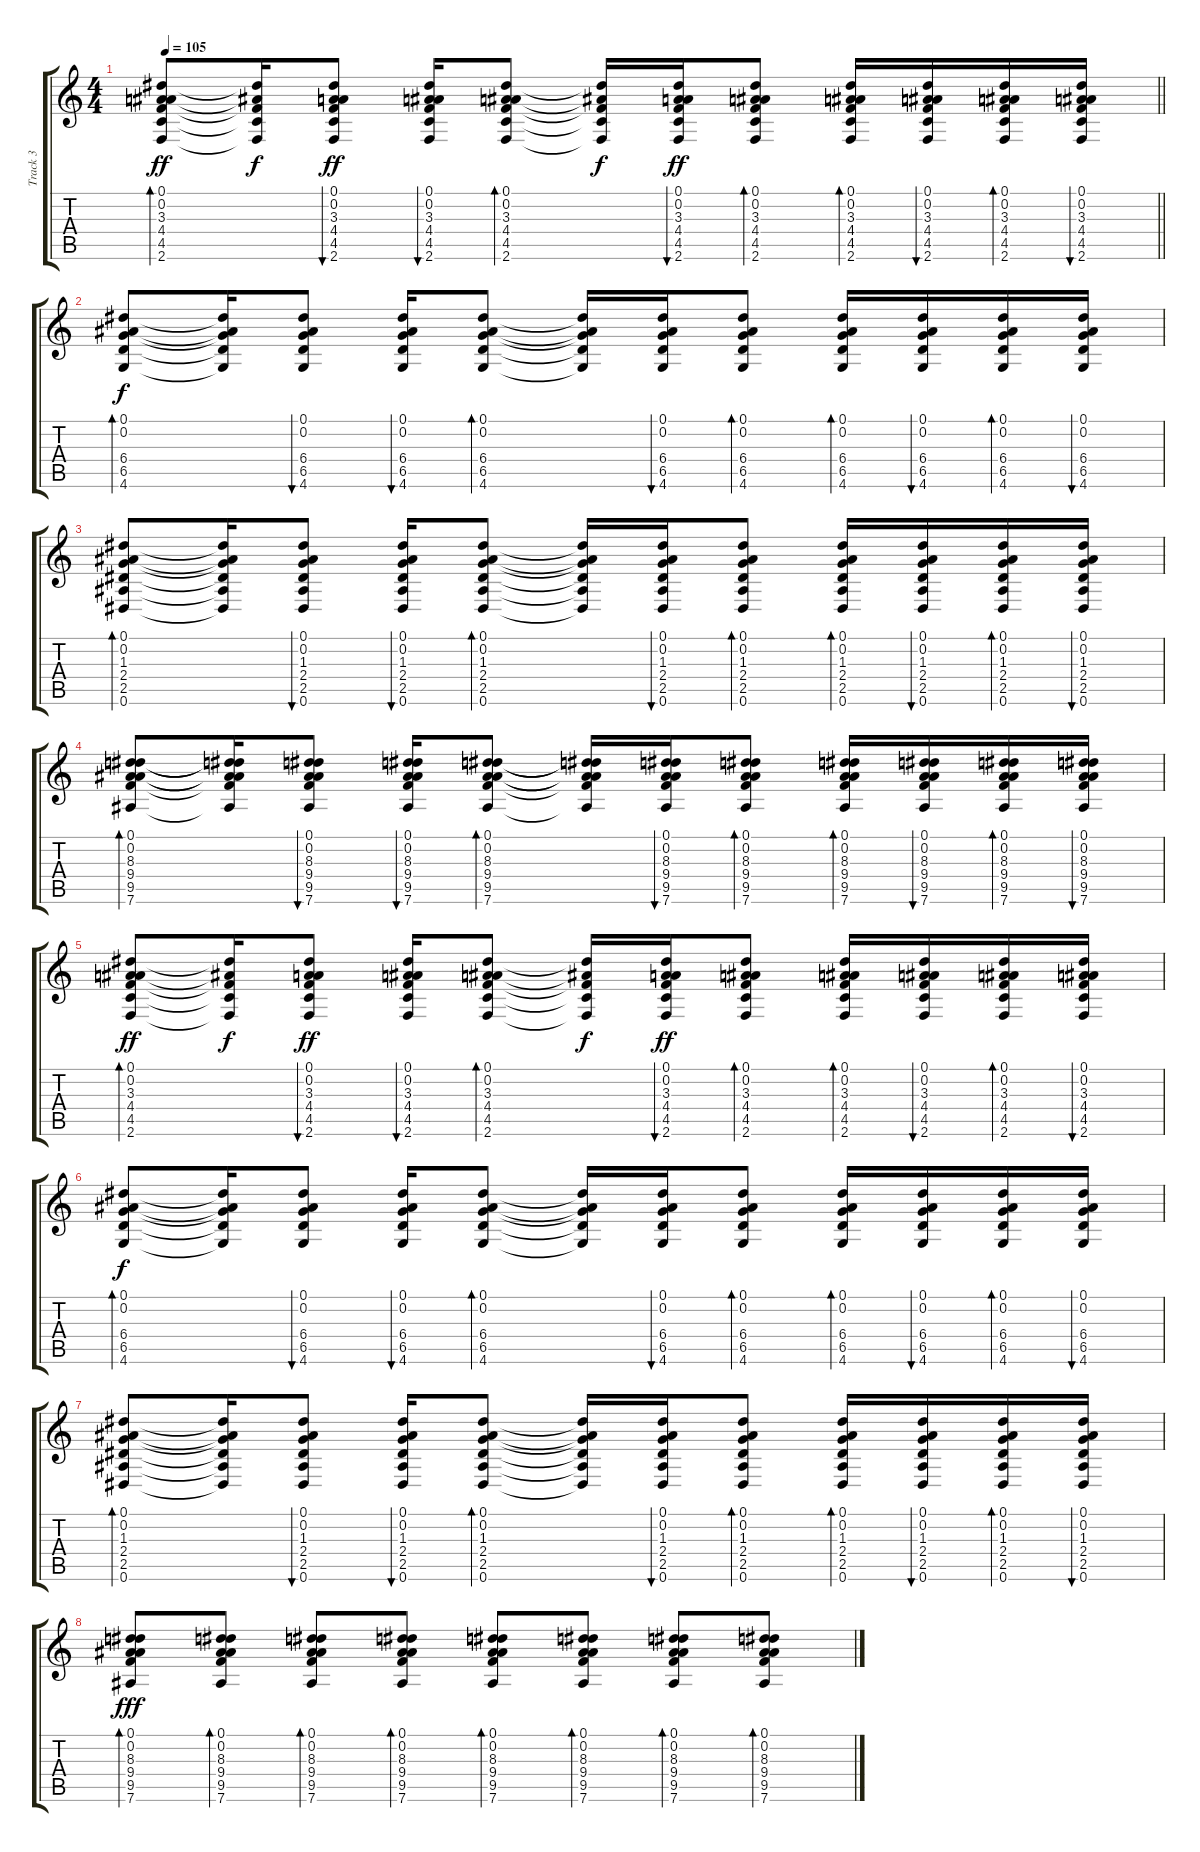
\track ("Track 3" "Track 3") {instrument acousticguitarsteel}
\staff {score tabs}
\tuning (Eb4 Bb3 Gb3 Db3 Ab2 Eb2) {hide}
\ts (4 4)
\tempo 105
\clef g2
\barLineRight lightlight
\ks c
(0.1 0.2 3.3 4.4 4.5 2.6).8{bd 60 dy ff} (0.1{t} 0.2{t} 4.4{t} 4.5{t} 2.6{t}).16{dy f} (0.1 0.2 3.3 4.4 4.5 2.6).8{bu 60 dy ff} (0.1 0.2 3.3 4.4 4.5 2.6).16{bu 60} (0.1 0.2 3.3 4.4 4.5 2.6).8{bd 60} (0.1{t} 0.2{t} 4.4{t} 4.5{t} 2.6{t}).16{dy f} (0.1 0.2 3.3 4.4 4.5 2.6).16{bu 60 dy ff} (0.1 0.2 3.3 4.4 4.5 2.6).8{bd 60} (0.1 0.2 3.3 4.4 4.5 2.6).16{bd 60} (0.1 0.2 3.3 4.4 4.5 2.6).16{bu 60} (0.1 0.2 3.3 4.4 4.5 2.6).16{bd 60} (0.1 0.2 3.3 4.4 4.5 2.6).16{bu 60} |
(0.1 0.2 6.4 6.5 4.6).8{bd 60 dy f} (0.1{t} 0.2{t} 6.4{t} 6.5{t} 4.6{t}).16 (0.1 0.2 6.4 6.5 4.6).8{bu 60} (0.1 0.2 6.4 6.5 4.6).16{bu 60} (0.1 0.2 6.4 6.5 4.6).8{bd 60} (0.1{t} 0.2{t} 6.4{t} 6.5{t} 4.6{t}).16 (0.1 0.2 6.4 6.5 4.6).16{bu 60} (0.1 0.2 6.4 6.5 4.6).8{bd 60} (0.1 0.2 6.4 6.5 4.6).16{bd 60} (0.1 0.2 6.4 6.5 4.6).16{bu 60} (0.1 0.2 6.4 6.5 4.6).16{bd 60} (0.1 0.2 6.4 6.5 4.6).16{bu 60} |
(0.1 0.2 1.3 2.4 2.5 0.6).8{bd 60} (0.1{t} 0.2{t} 1.3{t} 2.4{t} 2.5{t} 0.6{t}).16 (0.1 0.2 1.3 2.4 2.5 0.6).8{bu 60} (0.1 0.2 1.3 2.4 2.5 0.6).16{bu 60} (0.1 0.2 1.3 2.4 2.5 0.6).8{bd 60} (0.1{t} 0.2{t} 1.3{t} 2.4{t} 2.5{t} 0.6{t}).16 (0.1 0.2 1.3 2.4 2.5 0.6).16{bu 60} (0.1 0.2 1.3 2.4 2.5 0.6).8{bd 60} (0.1 0.2 1.3 2.4 2.5 0.6).16{bd 60} (0.1 0.2 1.3 2.4 2.5 0.6).16{bu 60} (0.1 0.2 1.3 2.4 2.5 0.6).16{bd 60} (0.1 0.2 1.3 2.4 2.5 0.6).16{bu 60} |
(0.1 0.2 8.3 9.4 9.5 7.6).8{bd 60} (0.1{t} 0.2{t} 8.3{t} 9.4{t} 9.5{t} 7.6{t}).16 (0.1 0.2 8.3 9.4 9.5 7.6).8{bu 60} (0.1 0.2 8.3 9.4 9.5 7.6).16{bu 60} (0.1 0.2 8.3 9.4 9.5 7.6).8{bd 60} (0.1{t} 0.2{t} 8.3{t} 9.4{t} 9.5{t} 7.6{t}).16 (0.1 0.2 8.3 9.4 9.5 7.6).16{bu 60} (0.1 0.2 8.3 9.4 9.5 7.6).8{bd 60} (0.1 0.2 8.3 9.4 9.5 7.6).16{bd 60} (0.1 0.2 8.3 9.4 9.5 7.6).16{bu 60} (0.1 0.2 8.3 9.4 9.5 7.6).16{bd 60} (0.1 0.2 8.3 9.4 9.5 7.6).16{bu 60} |
(0.1 0.2 3.3 4.4 4.5 2.6).8{bd 60 dy ff} (0.1{t} 0.2{t} 4.4{t} 4.5{t} 2.6{t}).16{dy f} (0.1 0.2 3.3 4.4 4.5 2.6).8{bu 60 dy ff} (0.1 0.2 3.3 4.4 4.5 2.6).16{bu 60} (0.1 0.2 3.3 4.4 4.5 2.6).8{bd 60} (0.1{t} 0.2{t} 4.4{t} 4.5{t} 2.6{t}).16{dy f} (0.1 0.2 3.3 4.4 4.5 2.6).16{bu 60 dy ff} (0.1 0.2 3.3 4.4 4.5 2.6).8{bd 60} (0.1 0.2 3.3 4.4 4.5 2.6).16{bd 60} (0.1 0.2 3.3 4.4 4.5 2.6).16{bu 60} (0.1 0.2 3.3 4.4 4.5 2.6).16{bd 60} (0.1 0.2 3.3 4.4 4.5 2.6).16{bu 60} |
(0.1 0.2 6.4 6.5 4.6).8{bd 60 dy f} (0.1{t} 0.2{t} 6.4{t} 6.5{t} 4.6{t}).16 (0.1 0.2 6.4 6.5 4.6).8{bu 60} (0.1 0.2 6.4 6.5 4.6).16{bu 60} (0.1 0.2 6.4 6.5 4.6).8{bd 60} (0.1{t} 0.2{t} 6.4{t} 6.5{t} 4.6{t}).16 (0.1 0.2 6.4 6.5 4.6).16{bu 60} (0.1 0.2 6.4 6.5 4.6).8{bd 60} (0.1 0.2 6.4 6.5 4.6).16{bd 60} (0.1 0.2 6.4 6.5 4.6).16{bu 60} (0.1 0.2 6.4 6.5 4.6).16{bd 60} (0.1 0.2 6.4 6.5 4.6).16{bu 60} |
(0.1 0.2 1.3 2.4 2.5 0.6).8{bd 60} (0.1{t} 0.2{t} 1.3{t} 2.4{t} 2.5{t} 0.6{t}).16 (0.1 0.2 1.3 2.4 2.5 0.6).8{bu 60} (0.1 0.2 1.3 2.4 2.5 0.6).16{bu 60} (0.1 0.2 1.3 2.4 2.5 0.6).8{bd 60} (0.1{t} 0.2{t} 1.3{t} 2.4{t} 2.5{t} 0.6{t}).16 (0.1 0.2 1.3 2.4 2.5 0.6).16{bu 60} (0.1 0.2 1.3 2.4 2.5 0.6).8{bd 60} (0.1 0.2 1.3 2.4 2.5 0.6).16{bd 60} (0.1 0.2 1.3 2.4 2.5 0.6).16{bu 60} (0.1 0.2 1.3 2.4 2.5 0.6).16{bd 60} (0.1 0.2 1.3 2.4 2.5 0.6).16{bu 60} |
(0.1 0.2 8.3 9.4 9.5 7.6).8{bd 60 dy fff} (0.1 0.2 8.3 9.4 9.5 7.6).8{bd 60} (0.1 0.2 8.3 9.4 9.5 7.6).8{bd 60} (0.1 0.2 8.3 9.4 9.5 7.6).8{bd 60} (0.1 0.2 8.3 9.4 9.5 7.6).8{bd 60} (0.1 0.2 8.3 9.4 9.5 7.6).8{bd 60} (0.1 0.2 8.3 9.4 9.5 7.6).8{bd 60} (0.1 0.2 8.3 9.4 9.5 7.6).8{bd 60}
